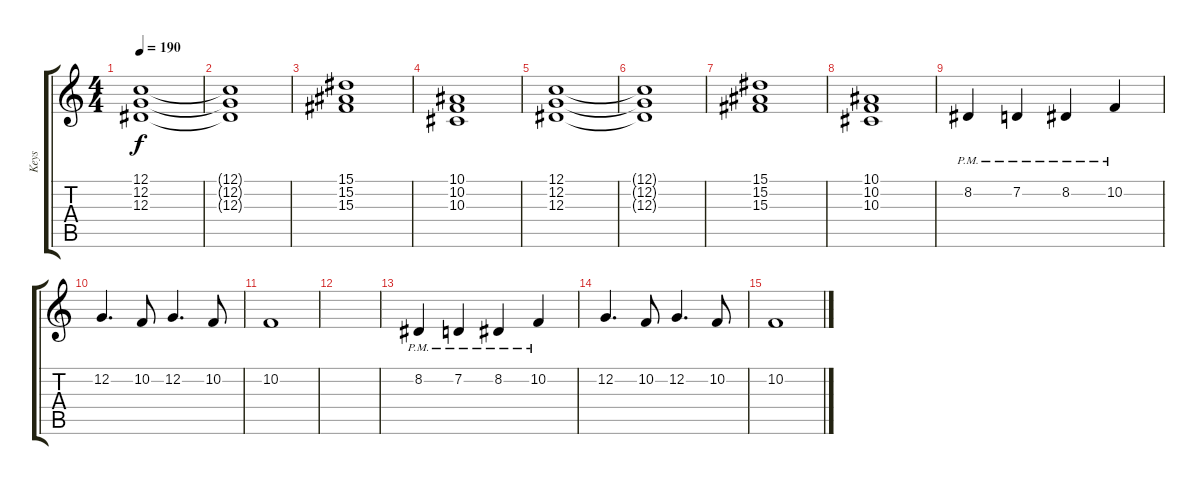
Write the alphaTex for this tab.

\track ("Keys" "Keys") {instrument choiraahs}
\staff {score tabs}
\tuning (C4 G3 Eb3 Bb2 F2 C2) {hide}
\ts (4 4)
\tempo 190
\clef g2
\ks c
(12.1 12.2 12.3).1{dy f} |
(12.1{t} 12.2{t} 12.3{t}).1 |
(15.1 15.2 15.3).1 |
(10.1 10.2 10.3).1 |
(12.1 12.2 12.3).1 |
(12.1{t} 12.2{t} 12.3{t}).1 |
(15.1 15.2 15.3).1 |
(10.1 10.2 10.3).1 |
8.2{pm}.4{volume 11 instrument trumpet} 7.2{pm}.4 8.2{pm}.4 10.2{pm}.4 |
12.2.4{d} 10.2.8 12.2.4{d} 10.2.8 |
10.2.1{volume 0} |
|
8.2{pm}.4{volume 11} 7.2{pm}.4 8.2{pm}.4 10.2{pm}.4 |
12.2.4{d} 10.2.8 12.2.4{d} 10.2.8 |
10.2.1{volume 0}
